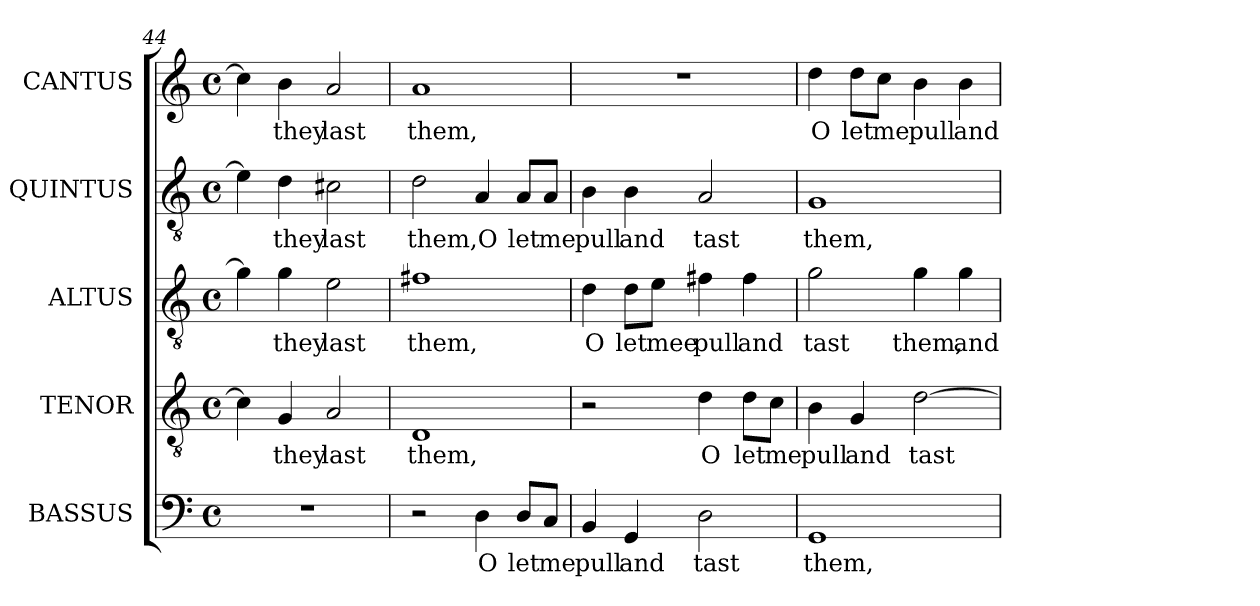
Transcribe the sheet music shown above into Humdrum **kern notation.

**kern	**text	**kern	**text	**kern	**text	**kern	**text	**kern	**text
*part5	*part5	*part4	*part4	*part3	*part3	*part2	*part2	*part1	*part1
*staff5	*staff5	*staff4	*staff4	*staff3	*staff3	*staff2	*staff2	*staff1	*staff1
*I"BASSUS	*	*I"TENOR	*	*I"ALTUS	*	*I"QUINTUS	*	*I"CANTUS	*
*I'B	*	*I'T	*	*I'A	*	*	*	*I'S	*
*clefF4	*	*clefGv2	*	*clefGv2	*	*clefGv2	*	*clefG2	*
*	*	*ITrd7c12	*	*ITrd7c12	*	*ITrd7c12	*	*	*
*k[]	*	*k[]	*	*k[]	*	*k[]	*	*k[]	*
*C:	*	*C:	*	*C:	*	*C:	*	*C:	*
*M4/4	*	*M4/4	*	*M4/4	*	*M4/4	*	*M4/4	*
*met(c)	*	*met(c)	*	*met(c)	*	*met(c)	*	*met(c)	*
=44	=44	=44	=44	=44	=44	=44	=44	=44	=44
1r	.	4Ci\]	.	4Gi\]	.	4Ei\]	.	4cci\]	.
!	!	!	!LO:LY:b:color=#000000	!	!	!	!	!	!
!	!	!	!	!	!LO:LY:b:color=#000000	!	!	!	!
!	!	!	!	!	!	!	!LO:LY:b:color=#000000	!	!
!	!	!	!	!	!	!	!	!	!LO:LY:b:color=#000000
.	.	4GGi/	they	4Gi\	they	4Di\	they	4bi\	they
!	!	!	!LO:LY:b:color=#000000	!	!	!	!	!	!
!	!	!	!	!	!LO:LY:b:color=#000000	!	!	!	!
!	!	!	!	!	!	!	!LO:LY:b:color=#000000	!	!
!	!	!	!	!	!	!	!	!	!LO:LY:b:color=#000000
.	.	2AAi/	last	2Ei\	last	2C#Xi\	last	2ai/	last
=45	=45	=45	=45	=45	=45	=45	=45	=45	=45
!	!	!	!LO:LY:b:color=#000000	!	!	!	!	!	!
!	!	!	!	!	!LO:LY:b:color=#000000	!	!	!	!
!	!	!	!	!	!	!	!LO:LY:b:color=#000000	!	!
!	!	!	!	!	!	!	!	!	!LO:LY:b:color=#000000
2r	.	1DDi	them,	1F#Xi	them,	2Di\	them,	1ai	them,
!	!LO:LY:b:color=#000000	!	!	!	!	!	!	!	!
!	!	!	!	!	!	!	!LO:LY:b:color=#000000	!	!
4Di\	O	.	.	.	.	4AAi/	O	.	.
!	!LO:LY:b:color=#000000	!	!	!	!	!	!	!	!
!	!	!	!	!	!	!	!LO:LY:b:color=#000000	!	!
8Di/L	let	.	.	.	.	8AAi/L	let	.	.
!	!LO:LY:b:color=#000000	!	!	!	!	!	!	!	!
!	!	!	!	!	!	!	!LO:LY:b:color=#000000	!	!
8Ci/J	me	.	.	.	.	8AAi/J	me	.	.
=46	=46	=46	=46	=46	=46	=46	=46	=46	=46
!	!LO:LY:b:color=#000000	!	!	!	!	!	!	!	!
!	!	!	!	!	!LO:LY:b:color=#000000	!	!	!	!
!	!	!	!	!	!	!	!LO:LY:b:color=#000000	!	!
4BBi/	pull	2r	.	4Di\	O	4BBi\	pull	1r	.
!	!LO:LY:b:color=#000000	!	!	!	!	!	!	!	!
!	!	!	!	!	!LO:LY:b:color=#000000	!	!	!	!
!	!	!	!	!	!	!	!LO:LY:b:color=#000000	!	!
4GGi/	and	.	.	8Di\L	let	4BBi\	and	.	.
!	!	!	!	!	!LO:LY:b:color=#000000	!	!	!	!
.	.	.	.	8Ei\J	mee	.	.	.	.
!	!LO:LY:b:color=#000000	!	!	!	!	!	!	!	!
!	!	!	!LO:LY:b:color=#000000	!	!	!	!	!	!
!	!	!	!	!	!LO:LY:b:color=#000000	!	!	!	!
!	!	!	!	!	!	!	!LO:LY:b:color=#000000	!	!
2Di\	tast	4Di\	O	4F#Xi\	pull	2AAi/	tast	.	.
!	!	!	!LO:LY:b:color=#000000	!	!	!	!	!	!
!	!	!	!	!	!LO:LY:b:color=#000000	!	!	!	!
.	.	8Di\L	let	4F#i\	and	.	.	.	.
!	!	!	!LO:LY:b:color=#000000	!	!	!	!	!	!
.	.	8Ci\J	me	.	.	.	.	.	.
=47	=47	=47	=47	=47	=47	=47	=47	=47	=47
!	!LO:LY:b:color=#000000	!	!	!	!	!	!	!	!
!	!	!	!LO:LY:b:color=#000000	!	!	!	!	!	!
!	!	!	!	!	!LO:LY:b:color=#000000	!	!	!	!
!	!	!	!	!	!	!	!LO:LY:b:color=#000000	!	!
!	!	!	!	!	!	!	!	!	!LO:LY:b:color=#000000
1GGi	them,	4BBi\	pull	2Gi\	tast	1GGi	them,	4ddi\	O
!	!	!	!LO:LY:b:color=#000000	!	!	!	!	!	!
!	!	!	!	!	!	!	!	!	!LO:LY:b:color=#000000
.	.	4GGi/	and	.	.	.	.	8ddi\L	let
!	!	!	!	!	!	!	!	!	!LO:LY:b:color=#000000
.	.	.	.	.	.	.	.	8cci\J	me
!	!	!	!LO:LY:b:color=#000000	!	!	!	!	!	!
!	!	!	!	!	!LO:LY:b:color=#000000	!	!	!	!
!	!	!	!	!	!	!	!	!	!LO:LY:b:color=#000000
.	.	[>2Di\	tast	4Gi\	them,	.	.	4bi\	pull
!	!	!	!	!	!LO:LY:b:color=#000000	!	!	!	!
!	!	!	!	!	!	!	!	!	!LO:LY:b:color=#000000
.	.	.	.	4Gi\	and	.	.	4bi\	and
=	=	=	=	=	=	=	=	=	=
*-	*-	*-	*-	*-	*-	*-	*-	*-	*-
